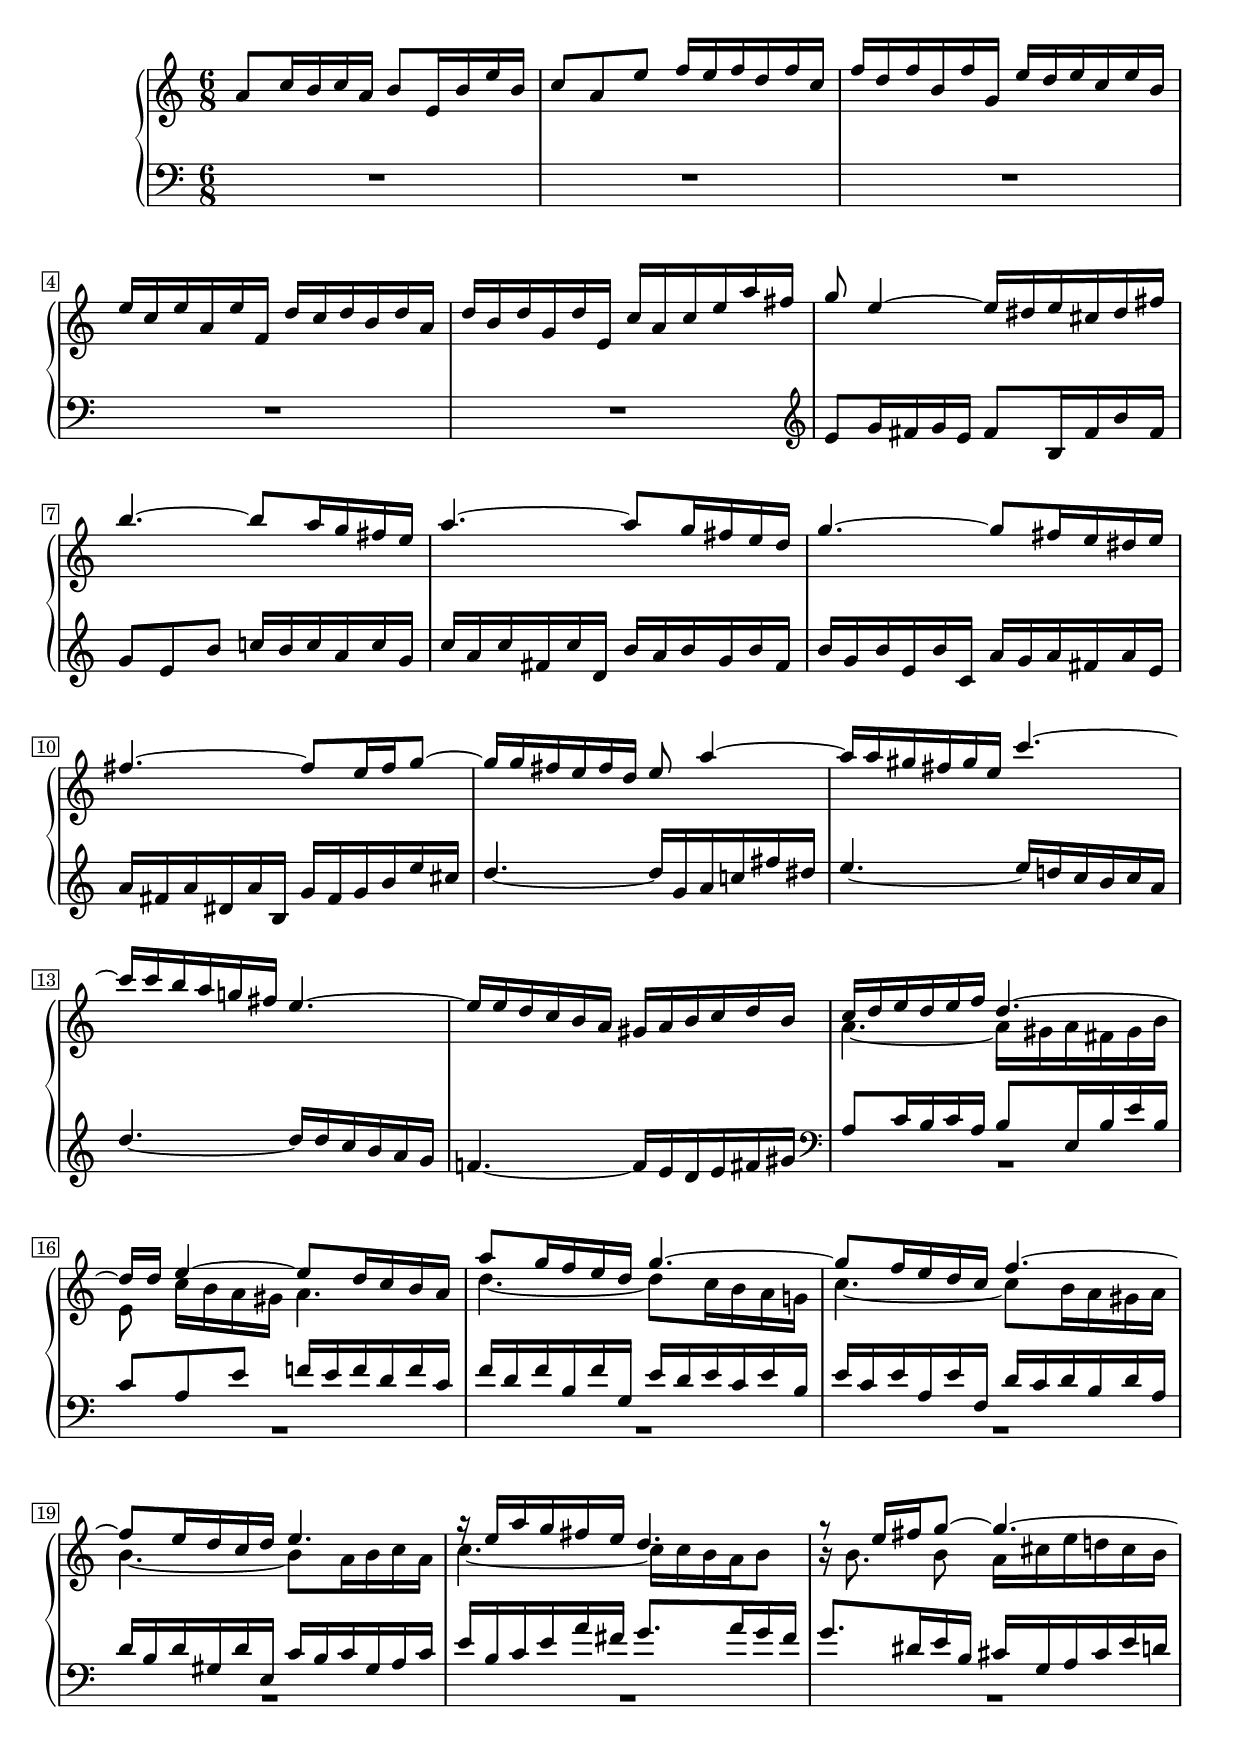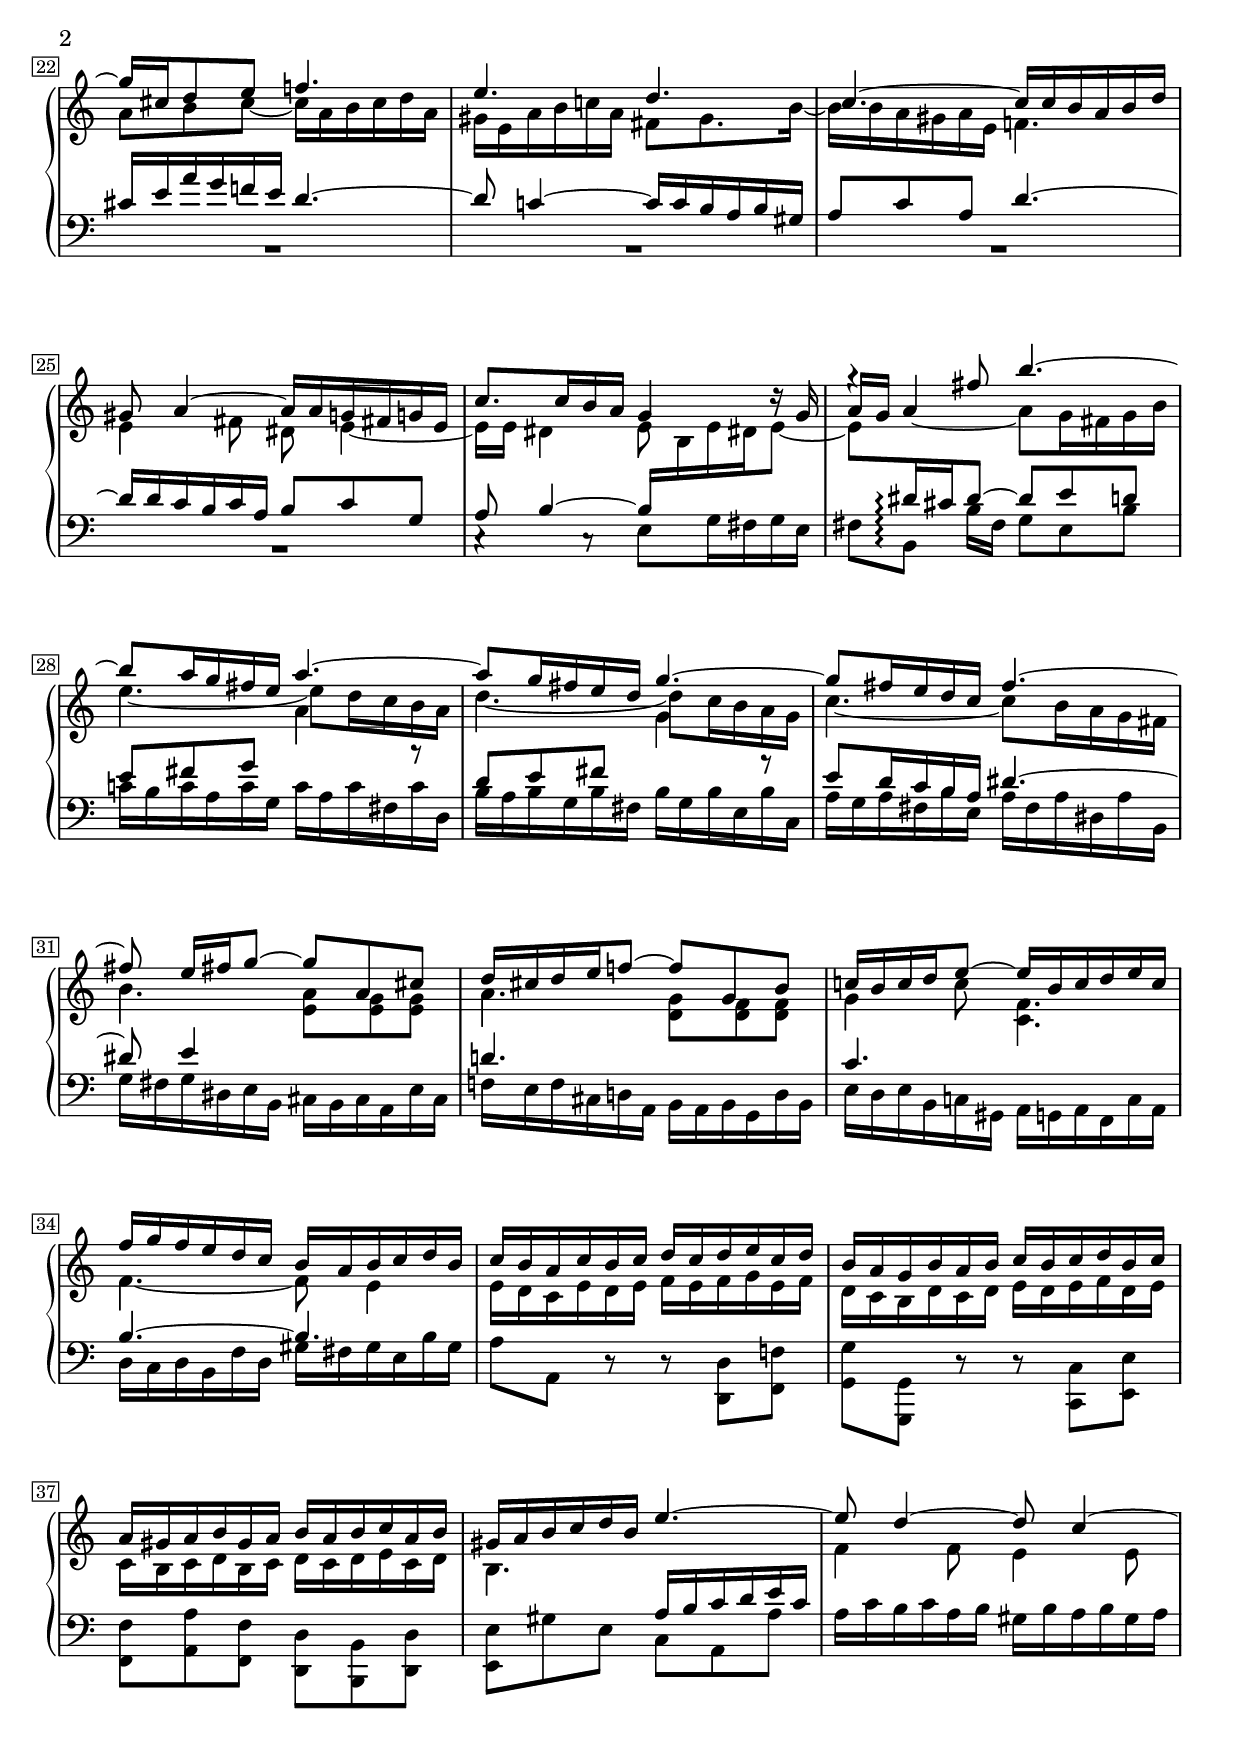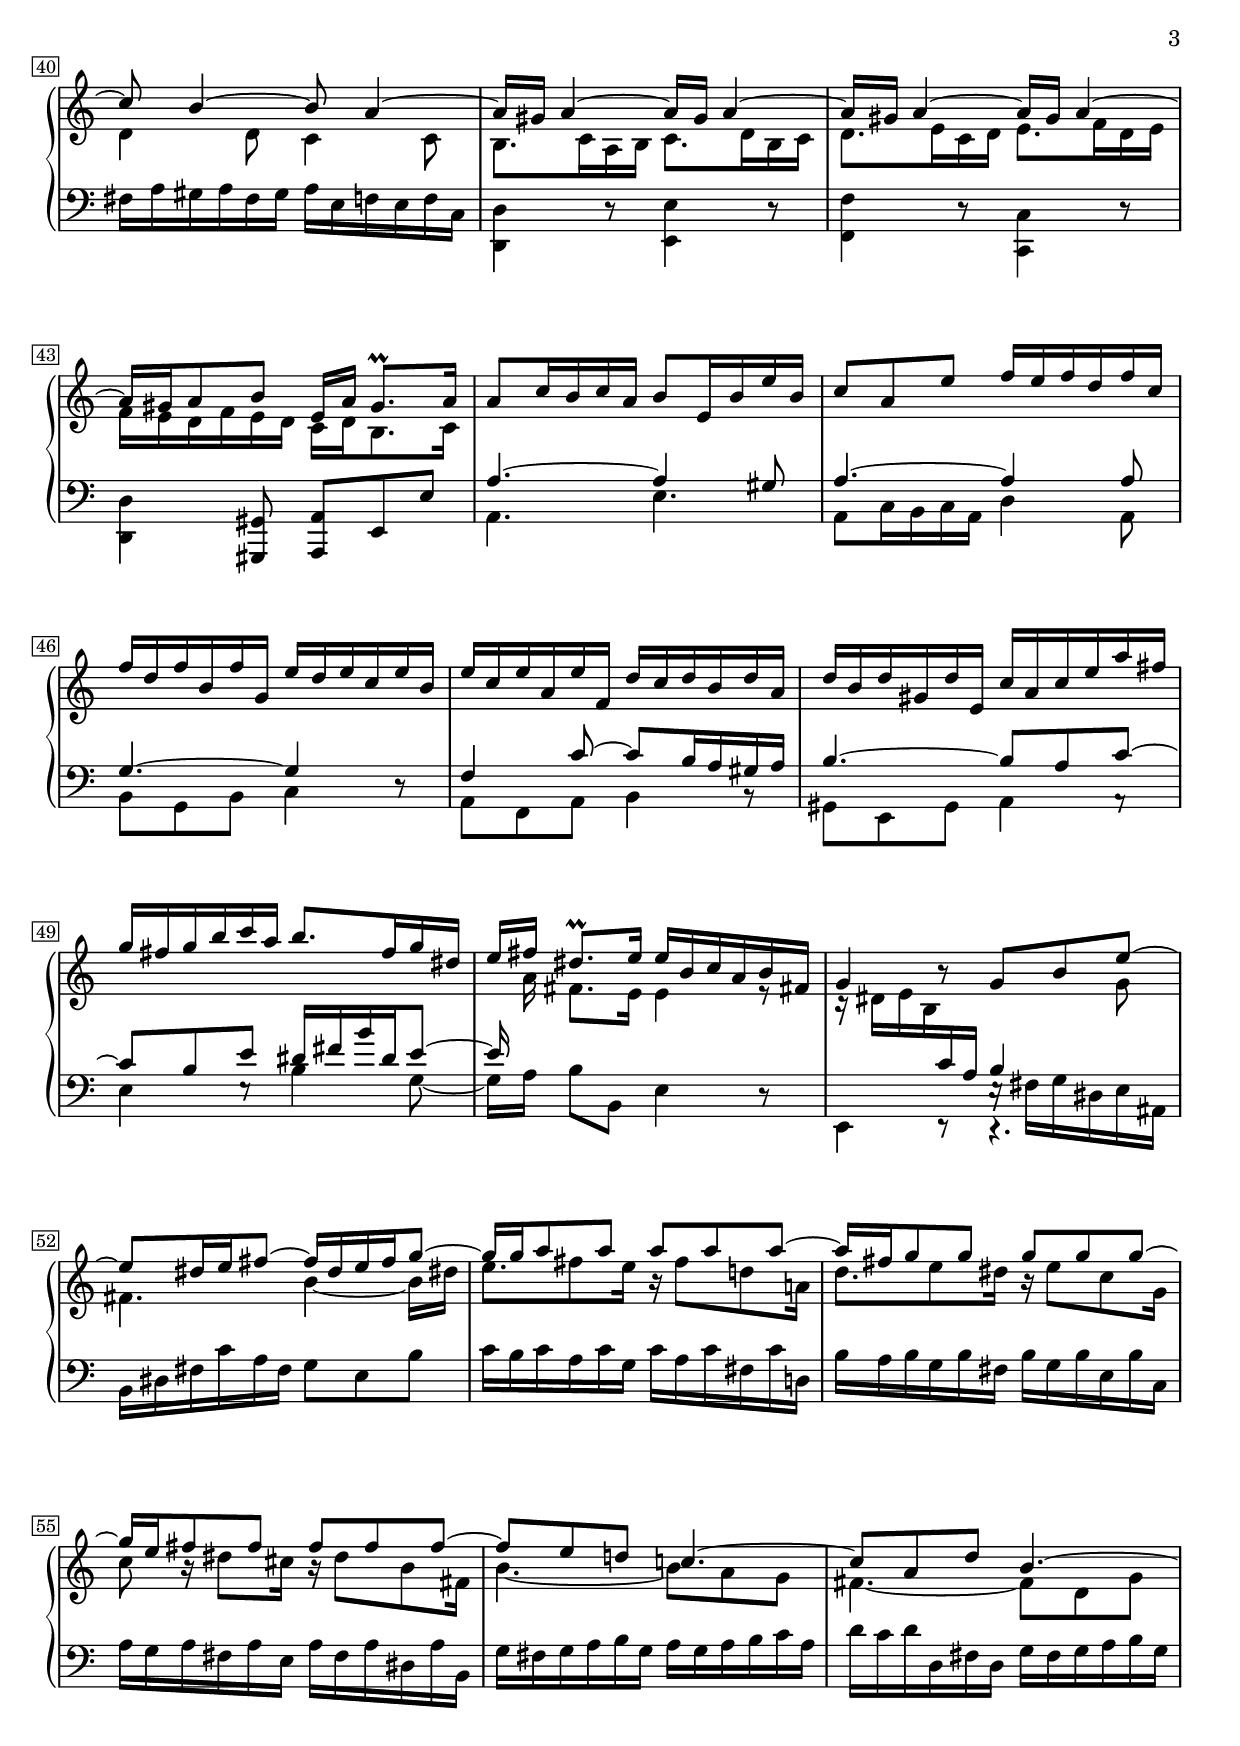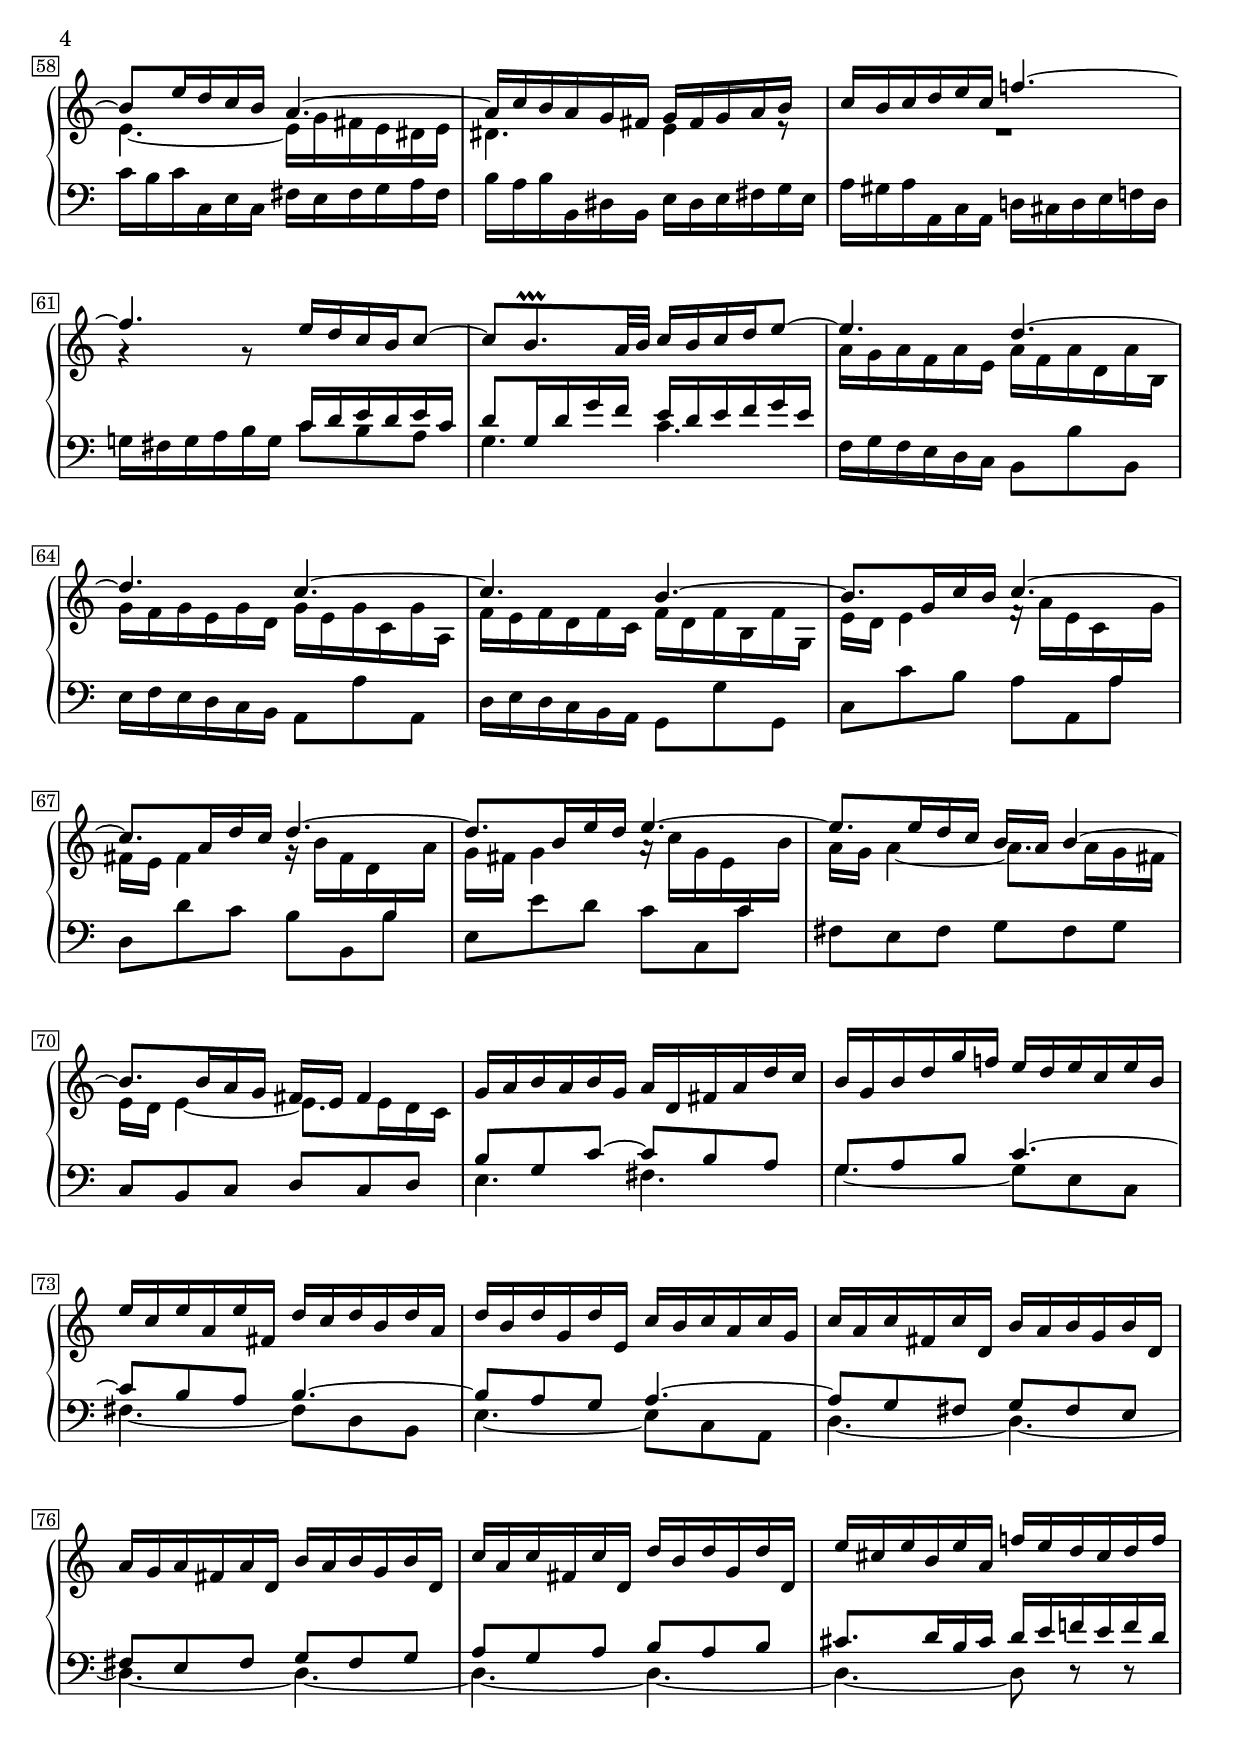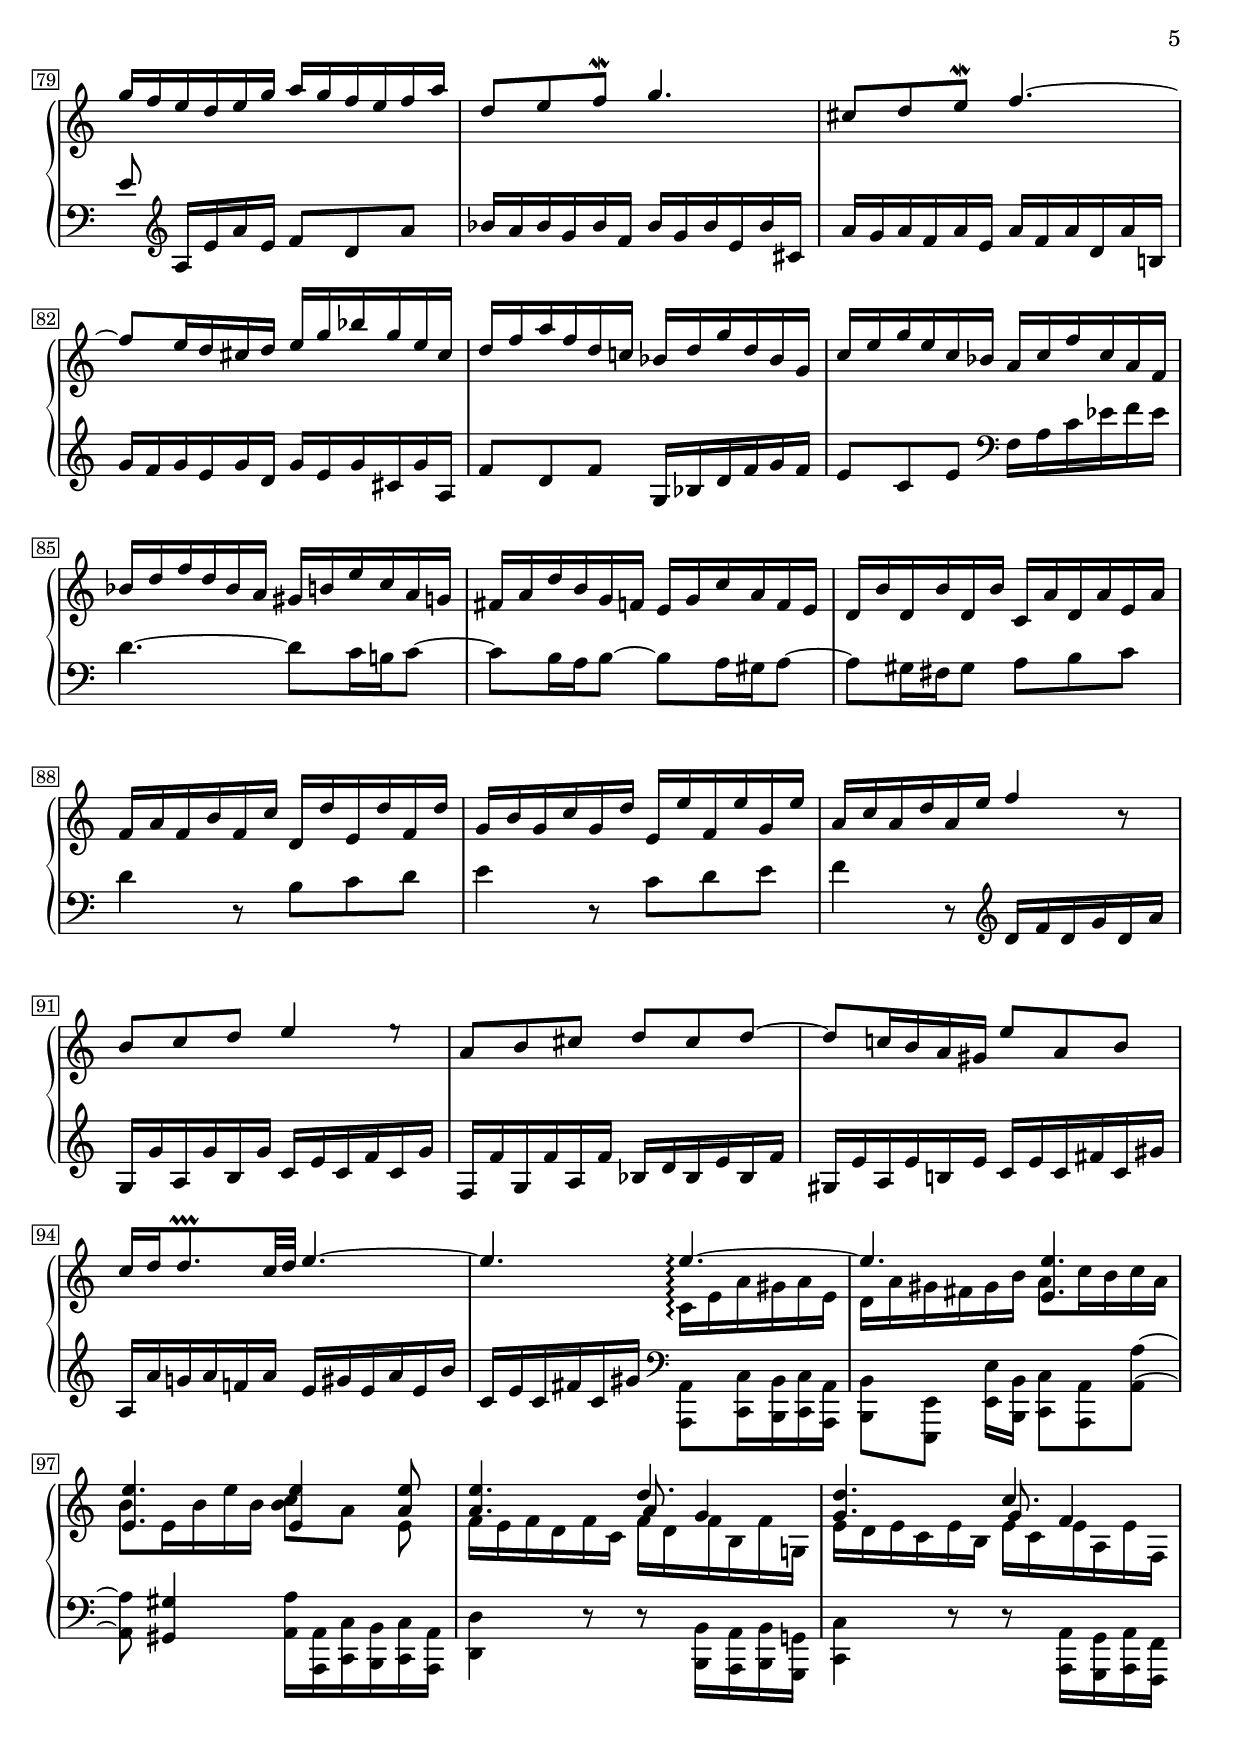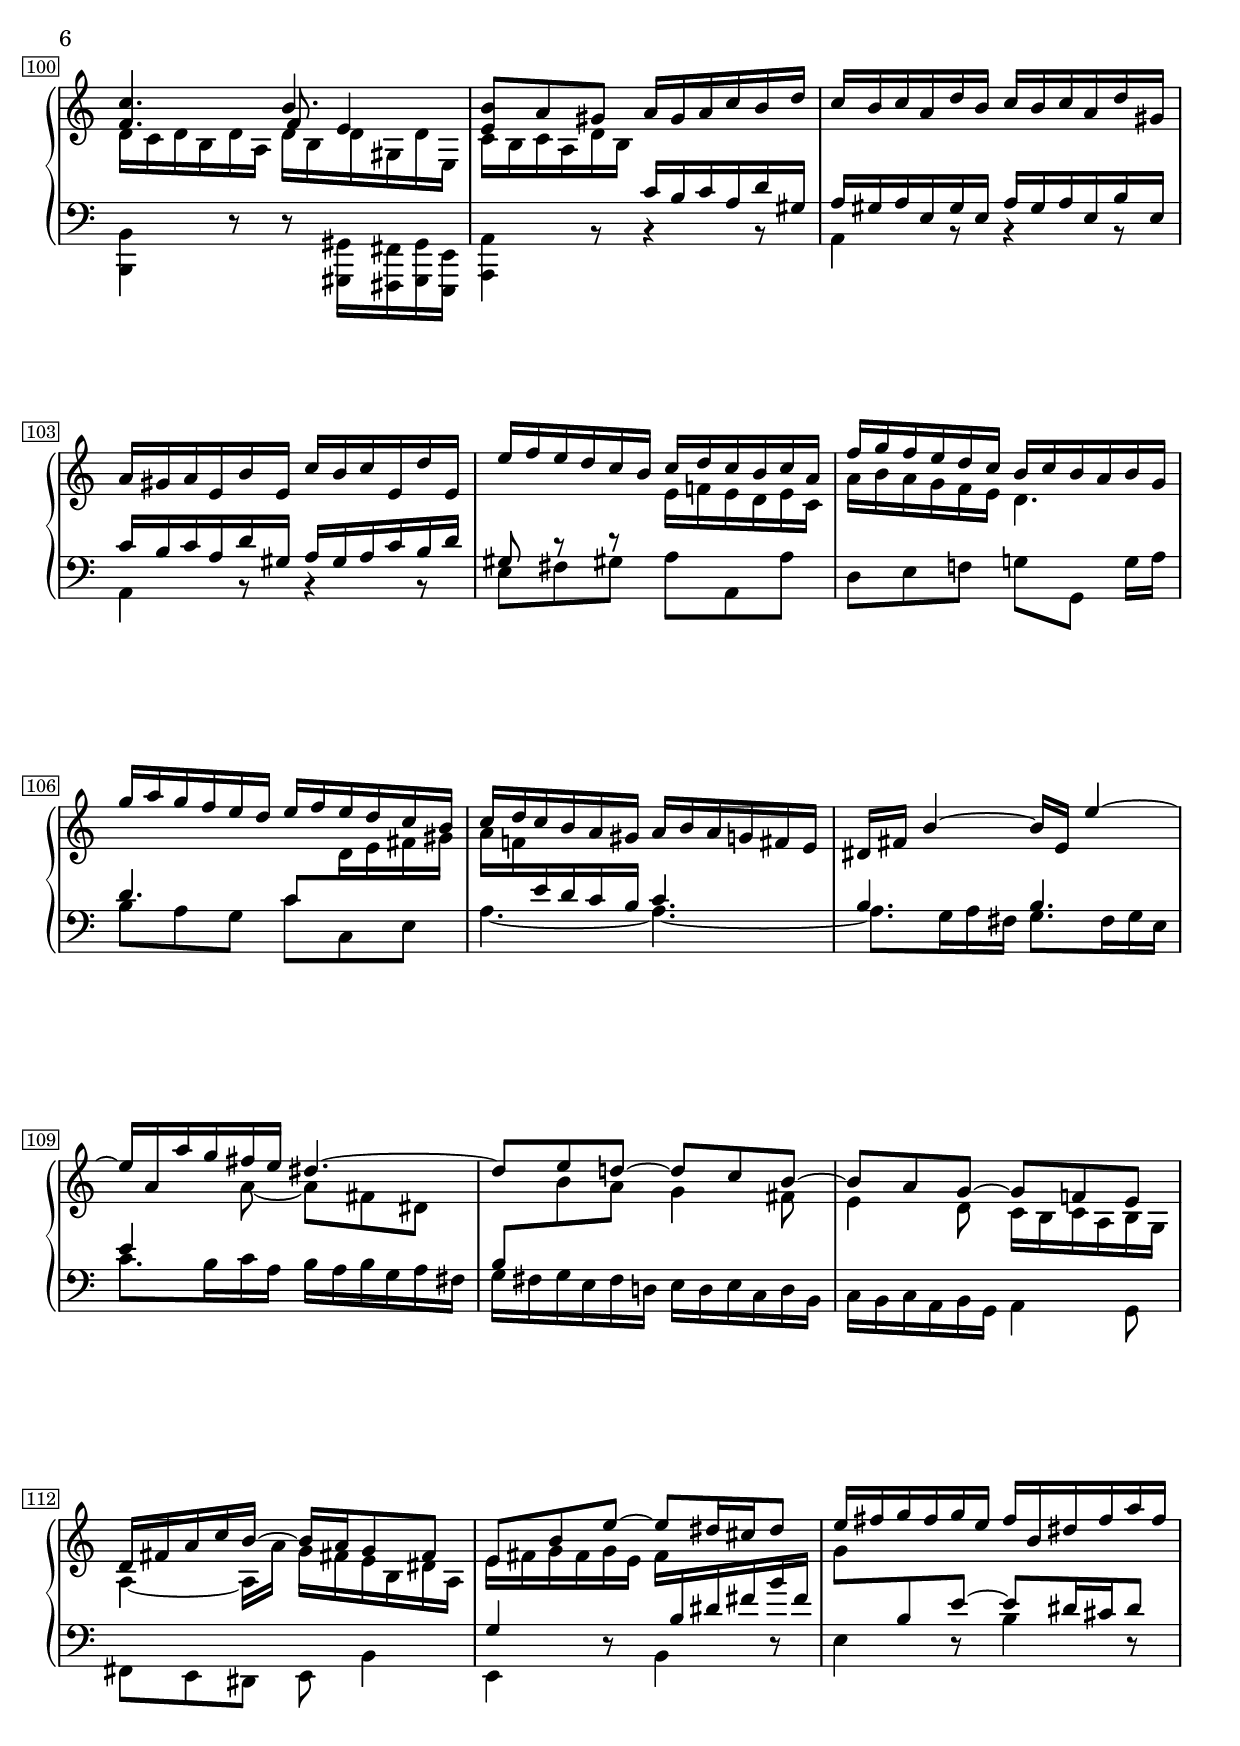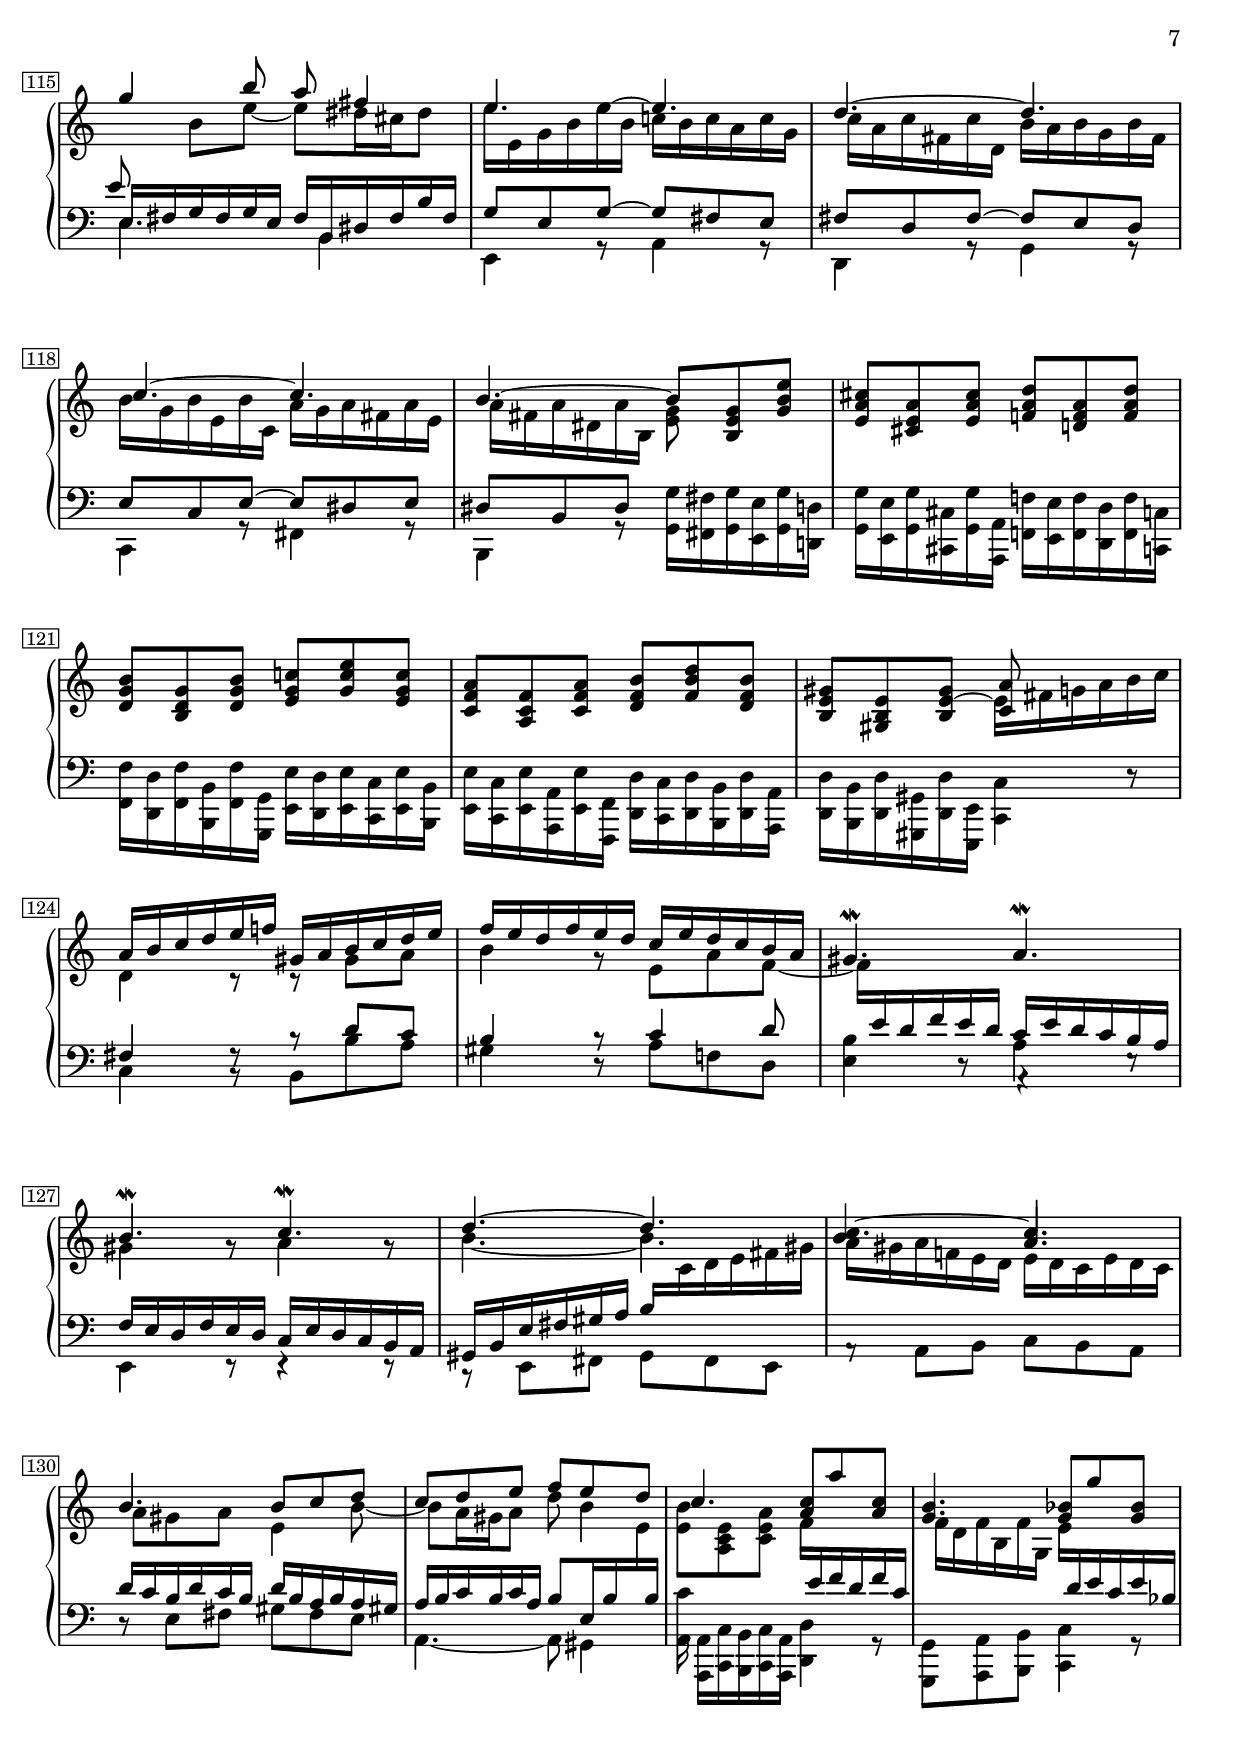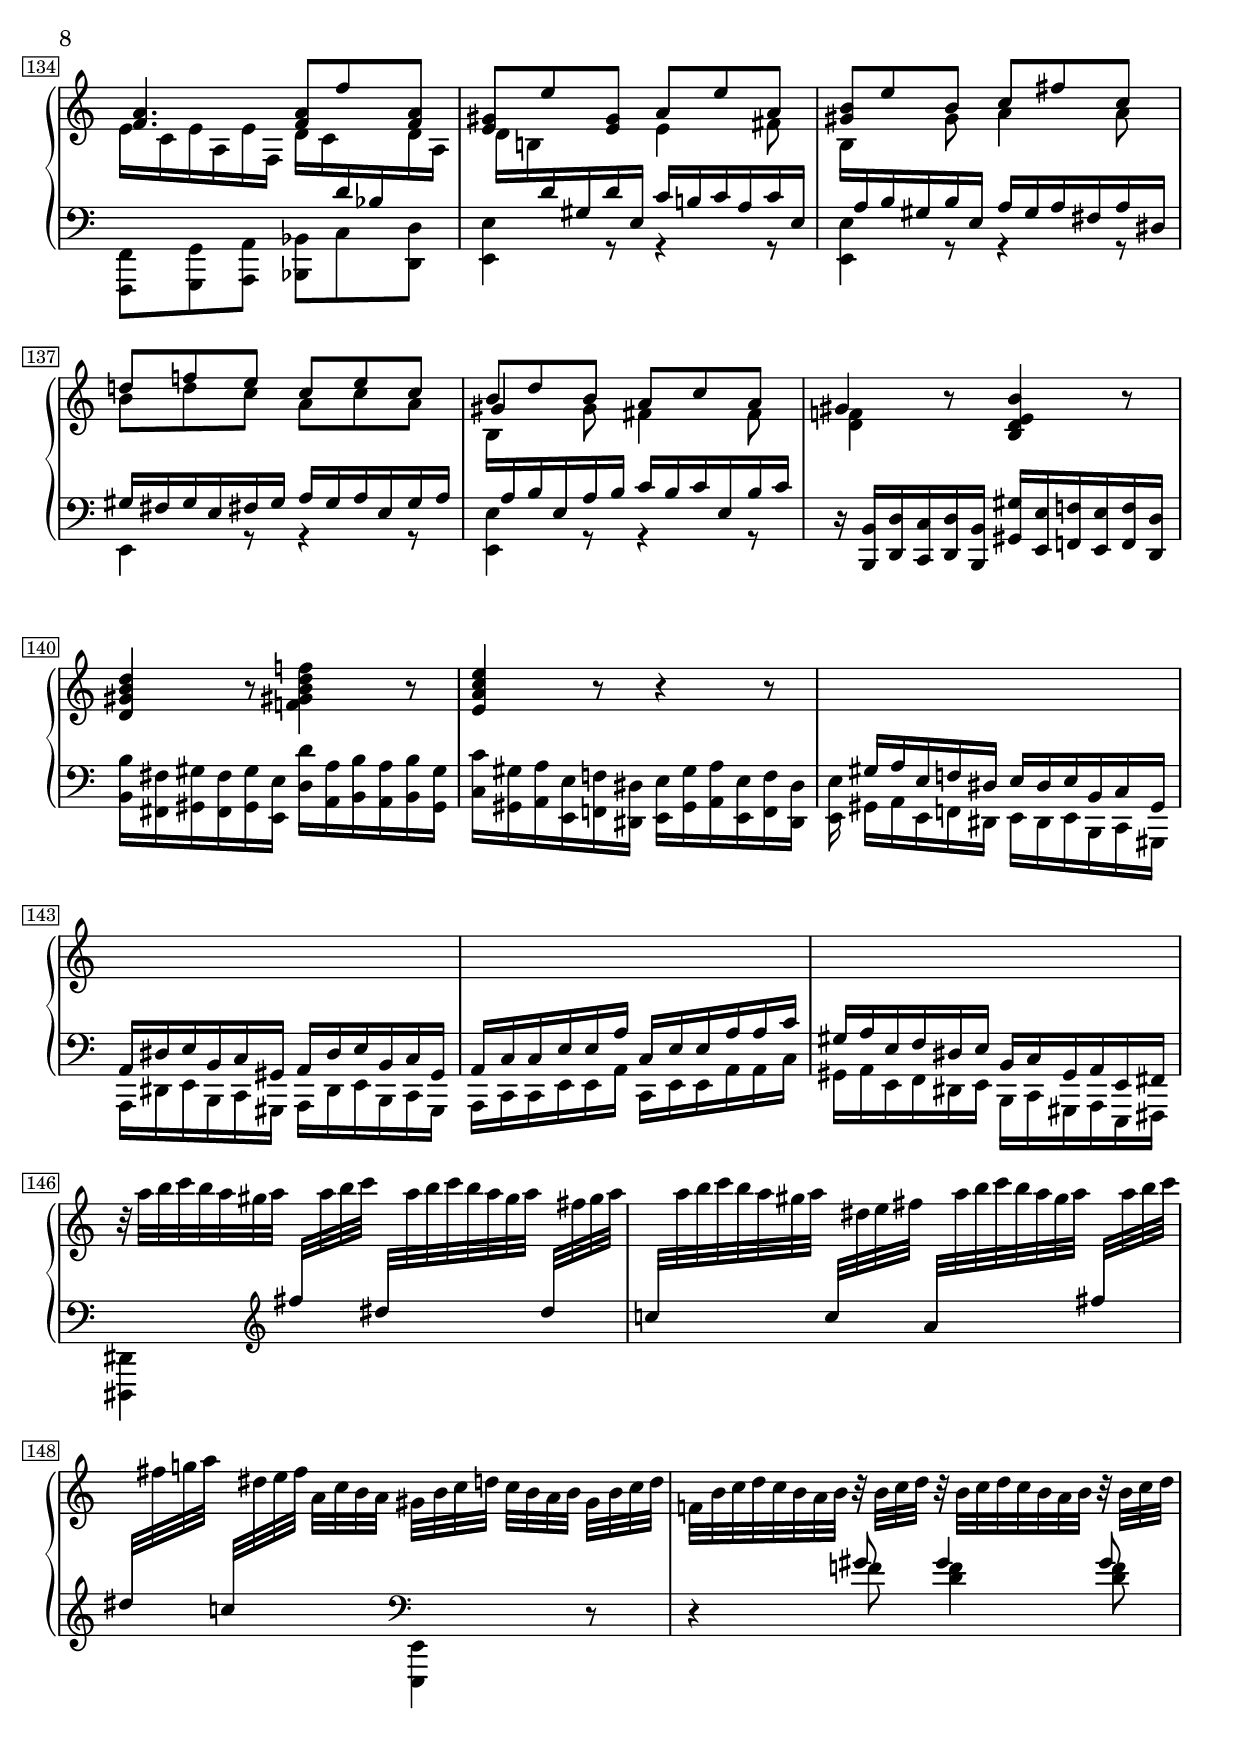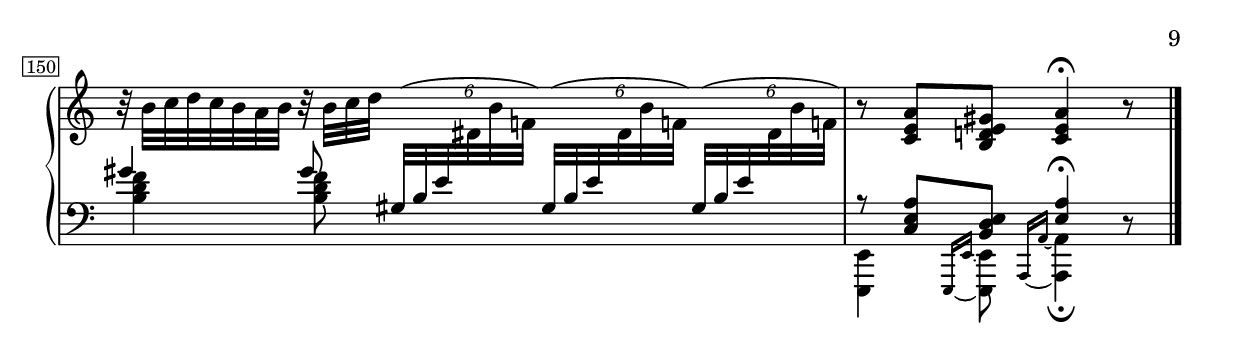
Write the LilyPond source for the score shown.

Global = {
  \key c \major
  \time 6/8
  \include "../global.ly"
}

bottom = { \change Staff = "lower" \stemUp }
top = { \change Staff = "upper" \stemDown }

Sopran = \context Voice = "one" \relative c'' {
  \voiceOne
  \override MultiMeasureRest.staff-position = #-2
  \override Rest.staff-position = #0
  \stemUp
  %1
  | a8[ c16 b c a] b8[ e,16 b' e b]
  | c8[ a e'] f16[ e f d f c]
  | f[ d f b, f' g,] e'[ d e c e b]
  | e[ c e a, e' f,] d'[ c d b d a]
  %5
  | d[ b d g, d' e,] c'[ a c e a fis]
  | g8 e4~ e16[ dis e cis dis fis]
  | b4.~ b8[ a16 g fis e]
  | a4.~ a8[ g16 fis e d]
  | g4.~ g8[ fis16 e dis e]
  %10
  | fis4.~ fis8[ e16 fis g8~]
  | g16[ g fis e fis d] e8 a4~
  | a16[ a gis fis gis e] c'4.~
  | c16[ c b a g! fis] e4.~
  | e16[ e d c b a] gis[ a b c d b]
  %15
  | c[ d e d e f] d4.~
  | d16[ d] e4~ e8[ d16 c b a]
  | a'8[ g16 f e d] g4.~
  | g8[ f16 e d c] f4.~
  | f8[ e16 d c d] e4.
  %20
  | a16\rest e[ a g fis e] d4.
  | g8\rest e16[ fis g8~] g4.~
  | g16[ cis, d8 e] f4.
  | e4. d4.
  | c4.~ c16[ c b a b d]
  %25
  | gis,8 a4~ a16[ a g! fis! g! e]
  | c'8.[ c16 b a] g4 d'16\rest g,
  | g'4\rest fis8 b4.~
  | b8[ a16 g fis e] \once\override NoteColumn.force-hshift = #-1 a4.~
  | a8[ g16 fis e d] g4.~
  %30
  | g8[ fis16 e d c] fis4.~
  | fis8 e16[ fis g8~] g[ a, cis]
  | d16[ cis d e f!8~] f[ g, b]
  | c16[ b c d e8~] e16[ b c d e c]
  | f[ g f e d c] b[ a b c d b]
  %35
  | c[ b a c b c] d[ c d e c d]
  | b[ a g b a b] c[ b c d b c]
  | a[ gis a b gis a] b[ a b c a b]
  | gis[ a b c d b] e4.~
  | e8 d4~ d8 c4~
  %40
  | c8 b4~ b8 a4~
  | a16[ gis] a4~ a16[ gis] a4~
  | a16[ gis] a4~ a16[ gis] a4~
  | a16[ gis a8 b] e,16[ a] gis8.\prall[ a16]
  | a8[ c16 b c a] b8[ e,16 b' e b]
  %45
  | c8[ a e'] f16[ e f d f c]
  | f[ d f b, f' g,] e'[ d e c e b]
  | e[ c e a, e' f,] d'[ c d b d a]
  | d[ b d gis, d' e,] c'[ a c e a fis]
  | g[ fis g b c a] b8.[ fis16 g dis]
  %50
  | e[ fis] dis8.\prall[ e16] e[ b c a b fis!]
  | g4 r8 g[ b e~]
  | e8[ dis16 e fis8~] fis16[ dis e fis g8~]
  | g16[ g a8 a] a[ a a~]
  | a16[ fis g8 g] g[ g g~]
  %55
  | g16[ e fis8 fis] fis[ fis fis~]
  | fis[ e d!] c4.~
  | c8[ a d] b4.~
  | b8[ e16 d c b] a4.~
  | a16[ c b a g fis] g[ fis g a b s]
  %60
  | c[ b c d e c] f!4.~
  | f4. e16[ d c b c8~]
  | c8[ b8.\prallprall a32 b] c16[ b c d e8~]
  | e4. d~
  | d c~
  %65
  | c b~
  | b8.[ g16 c b] c4.~
  | c8.[ a16 d c] d4.~
  | d8.[ b16 e d] e4.~
  | e8.[ 16 d c] b[ a] b4~
  %70
  | b8.[ 16 a g] fis[ e] fis4
  | g16[ a b a b g] a[ d, fis a d c]
  | b[ g b d g f!] e[ d e c e b]
  | e[ c e a, e' fis,] d'[ c d b d a]
  | d[ b d g, d' e,] c'[ b c a c g]
  %75
  | c[ a c fis, c' d,] b'[ a b g b d,]
  | a'[ g a fis a d,] b'[ a b g b d,]
  | c'[ a c fis, c' d,] d'[ b d g, d' d,]
  | e'[ cis e b e a,] f'![ e d cis d f]
  | g[ f e d e g] a[ g f e f a]
  %80
  | d,8[ e f\mordent] g4.
  | cis,8[ d e\mordent] f4.~
  | f8[ e16 d cis d] e[ g bes g e cis]
  | d[ f a f d c] bes[ d g d bes g]
  | c[ e g e c bes] a[ c f c a f]
  %85
  | bes[ d f d bes a] gis[ b! e c a g!]
  | fis[ a d b g f!] e[ g c a f e]
  | d[ b' d, b' d, b'] c,[ a' d, a' e a]
  | f[ a f b f c'] d,[ d' e, d' f, d']
  | g,[ b g c g d'] e,[ e' f, e' g, e']
  %90
  | a,[ c a d a e'] f4 r8
  | b,8[ c d] e4 e8\rest
  | a,8[ b cis] d[ cis d~]
  | d8[ c!16 b a gis] e'8[ a, b]
  | c16[ d d8.\prallprall c32 d] e4.~
  %65
  | e4. e4.~
  | e4. <e, e'>4.
  | <e e'>4. <e e'>4 <a e'>8
  | q4. d
  | <g, d'> c
  %100
  | <f, c'> b
  | <e, b'>8[ a gis] a16[ gis a c b d]
  | c[ b c a d b] c[ b c a d gis,]
  | a[ gis a e b' e,] c'[ b c e, d' e,]
  | e'[ f e d c b] c[ d c b c a]
  %105
  | f'[ g f e d c] b[ c b a b g]
  | g'[ a g f e d] e[ f e d c b]
  | c[ d c b a gis] a[ b a g! fis e]
  | dis16[ fis] b4~ 16[ e,] e'4~
  | e16[ a, a' g fis e] dis4.~
  %110
  | dis8[ e d!~] d[ c b~]
  | b[ a g~] g[ f! e]
  | \set tieWaitForNote = ##t
    d16[ fis a c b~ s] b[ a g8 fis]
    \set tieWaitForNote = ##f
  | e[ b' e~] e[ dis16 cis dis8]
  | e16[ fis g fis g e] fis[ b, dis fis a fis]
  %115
  | g4 b8 a fis4
  | \mergeDifferentlyDottedOn e4.*2/3 \once\omit Flag \once\omit Stem e8~ e4.
  | d~ d
  | c~ c
  | b~ b8[ <b, e g> <g' b e>]
  %120
  | <e a cis>[ <cis e a> <e a cis>] <f! a d>[ <d f a> <f a d>]
  | <d g b>[ <b d g> <d g b>] <e g c>[ <g c e> <e g c>]
  | <c f a>[ <a c f> <c f a>] <d f b>[ <f b d> <d f b>]
  | <b e gis>[ <gis b e> \once\override NoteColumn.force-hshift = #0 <b e gis>] <c a'> s4
  | \stemUp a'16[ b c d e f!] gis,[ a b c d e]
  %125
  | f[ e d f e d] c[ e d c b a]
  | gis4.\mordent a\mordent
  | b\mordent c\mordent
  | d~ d
  | \once\omit Stem c~ c
  %130
  | b b8[ c d]
  | c[ d e] f[ e d]
  | c4. <a c>8[ a' <a, c>]
  | <g b>4. <g bes>8[ g' <g, bes>]
  | <f a>4. q8[ f' q]
  %135
  | <e, gis>[ e' <e, gis>] a[ e' a,]
  | <gis b>[ e' b] c[ fis c]
  | d![ f! e] c[ e c]
  | b[ d b] a[ c a]
  | gis4 r8 <b, d e b'>4 r8
  %140
  | \stemNeutral <d gis b d>4 r8 <f! gis! b d f!>4 r8
  | <e a c e>4 r8 r4 r8
  | s1*6/8*4
  %146
  | \stemNeutral r32 a'[ b c b a gis a]
    \bottom \clef treble fis[ \top a b c]
    \bottom dis,[ \top a' b c b a gis a] \bottom dis,[ \top fis gis a]
  | \bottom c,![ \top a' b c b a gis a] \bottom c,[ \top dis e fis]
    \bottom a,[ \top a' b c b a gis a] \bottom fis[ \top a b c]
  | \bottom dis,[ \top fis g! a] \bottom c,![ \top dis e fis] a,[ c b a]
    gis[ b c d!] c[ b a b] gis[ b c d]
  | f,![ b c d c b a b] r b[ c d] r b[ c d c b a b] r b[ c d]
  %150
  | r b[ c d c b a b] r b[ c d]
    \override TupletBracket.tuplet-slur = ##t
    \override TupletBracket.bracket-visibility = ##t
    \override Beam.positions = #'(7.5 . 7.5)
    \tupletUp \tuplet 6/4 { \bottom gis,,[ b e \top dis b' f!] }
    \tuplet 6/4 { \bottom gis,[ b e \top dis b' f!] }
    \tuplet 6/4 { \bottom gis,[ b e \top dis b' f!] }
    \revert Beam.positions
  | \stemUp r8 <c e a>[ <b d! e gis>] <c e a>4\fermata r8
  \fine
}

Alto = \context Voice = "Two" \relative c'' {
  \voiceTwo
  \override Rest.staff-position = #0
  \stemDown
  %1
  | s1*6/8*14
  %15
  | a4.~ a16[ gis a fis gis b]
  | e,8 c'16[ b a gis] a4.
  | d4.~ d8[ c16 b a g]
  | c4.~ c8[ b16 a gis a]
  | b4.~ b8[ a16 b c a]
  %20
  | c4.~ c16[ c b a b8]
  | b16\rest \autoBeamOff b8. b8 \autoBeamOn a16[ cis e d cis b]
  | a8[ b cis~] cis16[ a b cis d a]
  | gis[ e a b c! a] fis8[ gis8. b16~]
  | b[ b a gis a e] f!4.
  %25
  | e4 fis8 dis e4~
  | e16[ e] dis4 e8 s4
  | \stemUp a16[ g] a4~ \stemDown a8[ g16 fis g b]
  | \shape #'((0 . 0) (0 . 0) (0 . 0) (0 . 0.5)) Tie
    e4.~ \once\override NoteColumn.force-hshift = #0.1 e8[ d16 c b a]
  | \shape #'((0 . 0) (0 . 0) (0 . 0) (0 . 0.5)) Tie
    d4.~ \once\override NoteColumn.force-hshift = #1 d8[ c16 b a g]
  %30
  | c4.~ c8[ b16 a g fis]
  | b4. <e, a>8[ <e g> q]
  | a4. <d, g>8[ <d f> q]
  | g4 c8 <c, f>4.
  | f4.~ f8 e4
  %35
  | e16[ d c e d e] f[ e f g e f]
  | d[ c b d c d] e[ d e f d e]
  | c[ b c d b c] d[ c d e c d]
  | b4. \bottom a16[ b c d e c]
  | \top
  %40
  | f4 8 e4 8
  | d4 8 c4 8
  | b8.[ c16 a b] c8.[ d16 b c]
  | d8.[ e16 c d] e8.[ f16 d e]
  | f[ e d f e d] c[ d b8. c16]
  %45
  | s1*6/8*6
  %50
  | s16 a' fis8.[ e16] e4 e8\rest
  | c16\rest dis[ e b \bottom c a] b4 \top g'8
  | fis4. b4~ b16[ dis!]
  | e8.[ fis8 e16] r fis8[ d! a!16]
  | d8.[ e8 dis16] r e8[ c g16]
  %55
  | c8 r16 dis8[ cis16] r dis8[ b fis16]
  | b4.~ b8[ a g]
  | fis4.~ fis8[ d g]
  | e4.~ e16[ g fis e dis e]
  | dis4. e4 e8\rest
  %60
  | R1*6/8
  | g4\rest g8\rest s4.
  | s1*6/8
  | a16[ g a f a e] a[ f a d, a' b,]
  | g'[ f g e g d] g[ e g c, g' a,]
  %65
  | f'[ e f d f c] f[ d f b, f' g,]
  | e'[ d] e4 f16\rest a[ e c \bottom a \top g']
  | fis[ e] fis4 g16\rest
    \override Beam.positions = #'(-5.5 . -5.5)
    b[ fis d \bottom b \top a']
  | g16[ fis] g4 a16\rest c[ g e \bottom c \top b']
    \revert Beam.positions
  | a[ g] a4~ a8.[ 16 g fis]
  %70
  | e[ d] e4~ e8.[ 16 d c]
  | s1*6/8*24
  %95
  | s4.
    \once\override Arpeggio.positions = #'(-4 . 2)
    c16\arpeggio[ e a gis a e]
  | d[ a' gis fis gis b] a8[ c16 b c a]
  | b8[ e,16 b' e b] <b c>8[ a] e
  | f16[ e f d f c] \stemUp \once\override NoteColumn.force-hshift = #0.4 a'8 g4
  | \stemDown e16[ d e c e b] \stemUp \once\override NoteColumn.force-hshift = #0.4 g'8 f4
  %100
  | \stemDown d16[ c d b d a] \stemUp \once\override NoteColumn.force-hshift = #0.4 f'8 e4
  | \stemDown c16[ b c a d b] \bottom c[ b c a d gis,]
  | a[ gis a e gis e] a[ gis a e b' e,]
  | c'[ b c a d gis,] a[ gis a c b d]
  | s4. \top e16[ f e d e c]
  %105
  | a'[ b a g f e] d4.
  | \bottom d4. c8[ \top d16 e fis gis]
  | a[ f! \bottom e d c b] c4.
  | b b
  | e4 \top a8~ a[ fis dis]
  %110
  | \bottom b[ \top b' a] g4 fis8
  | e4 d8 c16[ b c a b g]
  | a4~ a16[ a'] g[ fis! e b dis a]
  | e'16[ fis g fis g e] fis[ \bottom b, dis fis b fis]
  | \top g8[ \bottom b, e^~] e[ dis16 cis dis8]
  %115
  | \once\override NoteColumn.force-hshift = #-0.8 e8 \top b'[ e~] e[ dis16 cis dis8]
  | e16[ e, g b e b] c[ b c a c g]
  | c[ a c fis, c' d,] b'[ a b g b fis]
  | b[ g b e, b' c,] a'[ g a fis a e]
  | a[ fis a dis, a' b,] <e g>8 s4
  %120
  | s1*6/8*4
  | d4 c8\rest c\rest gis'[ a]
  %125
  | b4 g8\rest e[ a f~]
  | f16[ \bottom e d f e d] c[ e d c b a]
  | \top gis'4 g8\rest a4 g8\rest
  | b4.~ b
  | \stemUp \once\omit Dots \once\override NoteColumn.force-hshift = #-1 b
    a
  %130
  | \stemDown a8[ gis a] e4 b'8~
  | b[ a16 gis a8] d b4
  | <e, b'>8[ <a, c e> <c e a>] f16[ \bottom e f d f c]
  | \top f[ d f b, f' g,] e'[ \bottom d e c e bes]
  | \top e[ c e a, e' f,] d'[ c \bottom d bes \top d a]
  %135
  | \override Beam.positions = #'(-7 . -6.5)
    d[ b! \bottom d gis, d' e,] \top e'4 fis8
    \revert Beam.positions
  | s4 gis8 a4 8
  | b[ d c] a[ c a]
  | \stemUp \once\override NoteColumn.force-hshift = #0.4 gis4 \stemDown gis8 fis4 8
  | <d f!>4 s2

}

Tenor = \context Voice = "three" \relative c {
  \voiceThree
  \override MultiMeasureRest.staff-position = #0
  \override Rest.staff-position = #0
  \omit TupletBracket \omit TupletNumber
  \stemUp\tieDown
  %1
  | R1*6/8*5
  %6
  | \clef treble \stemUp e'8[ g16 fis g e] fis8[ b,16 fis' b fis]
  | g8[ e b'] c16[ b c a c g]
  | c[ a c fis, c' d,] b'[ a b g b fis]
  | b[ g b e, b' c,] a'[ g a fis a e]
  %10
  | a[ fis a dis, a' b,] g'[ fis g b e cis]
  | d4.~ d16[ g, a c! fis dis]
  | e4.~ e16[ d c b c a]
  | d4.~ d16[ d c b a g]
  | f!4.~ f16[ e d e fis gis]
  %15
  | \clef bass a,8[ c16 b c a] b8[ e,16 b' e b]
  | c8[ a e'] f16[ e f d f c]
  | f[ d f b, f' g,] e'[ d e c e b]
  | e[ c e a, e' f,] d'[ c d b d a]
  | d[ b d gis, d' e,] c'[ b c gis a c]
  %20
  | e[ b c e a fis] g8.[ a16 g fis]
  | g8.[ dis16 e b] cis[ g a cis e d!]
  | cis[ e a g f! e] \tieUp d4.~
  | d8 c!4~ c16[ c b a b gis]
  | a8[ c a] d4.~
  %25
  | d16[ d c b c a] b8[ c g]
  | a8 b4~ b16[ \top b e dis! e8_~]
  | e8[ \bottom
    \once\override Arpeggio.positions = #'(-1 . 4)
    dis16\arpeggio
    cis dis8~] dis8[ e d!]
  | e[ fis g] \top a4 g,8\rest
  | \bottom d'[ e fis] \top \once\override NoteColumn.force-hshift = #0 g4 e,8\rest
  %30
  | \bottom e'8[ d16 c b a] dis4.~
  | dis8 e4 s4.
  | d4. s4.
  | c4. s4.
  | b4.~ b4.
  %35
  | s1*6/8*9
  %44
  | a4.~ a4 gis8
  | a4.~ a4 8
  | g4.~ g4 s8
  | f4 c'8~ c[ b16 a gis a]
  | b4.~ b8[ a c~]
  | c[ b e] dis16[ fis b dis, e8~]
  %50
  | e16 s8. s2
  | s4. \stemDown e,16\rest fis[ g dis e ais,]
  | s1*6/8*9
  %61
  | s4. \stemUp c'16[ d e d e c]
  | d8[ g,16 d' g f] e[ d e f g e]
  | s1*6/8*8
  %71
  | b8[ g c~] c[ b a]
  | g[ a b] c4.~
  | c8[ b a] b4.~
  | b8[ a g] a4.~
  %75
  | a8[ g fis] g[ fis e]
  | fis[ e fis] g[ fis g]
  | a[ g a] b[ a b]
  | cis8.[ d16 b cis] d[ e f! e f d]
  | e8 s4 s4.
  %80
  | s1*6/8*18
  %98
  | s4. \top f16[ d f b, f' g,]
  | s4. e'16[ c e a, e' f,]
  | s4. d'16[ b d gis, d' e,]
  | s1*6/8*3
  %104
  | \bottom gis8 c8\rest d8\rest s4.
  | s1*6/8*8
  %113
  | g,4 s2
  | s1*6/8
  %115
  | \mergeDifferentlyDottedOn
    \once\override NoteColumn.force-hshift = #0 e16[ fis g fis g e] fis[ b, dis fis b fis]
  | g8[ e g~] g[ fis e]
  | fis[ d fis~] fis[ e d]
  | e[ c e~] e[ dis e]
  | dis[ b dis] s4.
  %120
  | s1*6/8*3
  | \top s4 \once\omit Flag \once\omit Stem \once\override NoteColumn.force-hshift = #0 e'8~
    e16[ fis g! a b c]
  | \bottom fis,,4 f8\rest b\rest d[ c]
  %125
  | b4 b8\rest c4 d8
  | s4. \stemDown a4 e8\rest
  | \stemUp f16[ e d f e d] c[ e d c b a]
  | gis[ b e fis gis a] b[ \top c d e fis gis]
  | \top a[ gis a f! e d] e[ d c e d c]
  %130
  | \bottom d[ c b d c b] d[ b a b a gis!]
  | a[ b c b c a] b8[ e,16 b' \top e \bottom b]
  | s1*6/8*3
  %135
  | s4. c16[ b c a c e,]
  | \top b'[ \bottom a b gis b e,] a[ gis a fis a dis,]
  | gis[ fis gis e fis gis] a[ gis a e gis a]
  | \top b[ \bottom a b e, a b] c[ b c e, b' c]
  | s1*6/8*3
  %142
  | s16 gis[ a e f! dis] e[ dis e b c gis]
  | a[ dis e b c gis] a[ dis e b c gis]
  | a[ c c e e a] c,[ e e a a c]
  %145
  | gis[ a e f dis e] b[ c gis a e fis]
  | s1*6/8*3
  | s4 gis''8 4 8
  %150
  | 4 8 s4.
  | a,8\rest <c, e a>[ <b d e>] <e a>4\fermata s8

}

Bass = \context Voice = "four" \relative c {
  \voiceFour
  \override MultiMeasureRest.staff-position = #0
  \override Rest.staff-position = #0
  \stemDown
  %1
  | s1*6/8*14
  %15
  | \override MultiMeasureRest.staff-position = #-4
    R1*6/8*11
  %26
  | c4\rest c8\rest e8[ g16 fis g e]
  | fis8[ b,] b'16[ fis] g8[ e b']
  | c16[ b c a c g] c[ a c fis, c' d,]
  | b'[ a b g b fis] b[ g b e, b' c,]
  %30
  | a'[ g a fis b e,] a[ fis a dis, a' b,]
  | g'[ fis g dis e b] cis[ b cis a e' cis]
  | f![ e f cis d a] b[ a b g d' b]
  | e[ d e b c gis] a[ g! a f c' a]
  | d[ c d b f' d] gis[ fis gis e b' gis]
  %35
  | a8[ a,] r r <d, d'>[ <f f'>]
  | <g g'>[ <g, g'>] r r <c c'>[ <e e'>]
  | <f f'>[ <a a'> <f f'>] <d d'>[ <b b'> <d d'>]
  | <e e'>[ gis' e] c[ a a']
  | a16[ c b c a b] gis[ b a b gis a]
  %40
  | fis[ a gis a fis gis] a[ e f! e f c]
  | <d, d'>4 r8 <e e'>4 r8
  | <f f'>4 r8 <c c'>4 r8
  | <d d'>4 \stemUp <gis, gis'>8 <a a'>8[ e' e']
  | \stemDown a,4. e'4.
  %45
  | a,8[ c16 b c a] d4 a8
  | b[ g b] c4 r8
  | a8[ f a] b4 b8\rest
  | gis[ e gis] a4 a8\rest
  | e'4 e8\rest b'4 g8~
  %50
  | g16[ a] b8[ b,] e4 r8
  | e,4 e8\rest d4.\rest
  | b'16[ dis fis c' a fis] g8[ e b']
  | c16[ b c a c g] c[ a c fis, c' d,]
  | b'[ a b g b fis] b[ g b e, b' c,]
  %55
  | a'[ g a fis a e] a[ fis a dis, a' b,]
  | g'[ fis g a b g] a[ g a b c a]
  | d[ c d d, fis d] g[ fis g a b g]
  | c[ b c c, e c] fis[ e fis g a fis]
  | b[ a b b, dis b] e[ dis e fis g e]
  %60
  | a[ gis a a, c a] d[ cis d e f! d]
  | g[ fis g a b g] c8[ b a]
  | g4. c4.
  | f,16[ g f e d c] b8[ b' b,]
  | e16[ f e d c b] a8[ a' a,]
  %65
  | d16[ e d c b a] g8[ g' g,]
  | c[ c' b] a[ a, a']
  | d,[ d' c] b[ b, b']
  | e,8[ e' d] c[ c, c']
  | fis,[ e fis] g[ fis g]
  %70
  | \stemUp c,[ b c] d[ c d]
  | \stemDown e4. fis4.
  | \mergeDifferentlyDottedOn g4.~ g8[ e c]
  | fis4.~ fis8[ d b]
  | e4.~ e8[ c a]
  %75
  | d4.~ d~
  | d~ d~
  | d~ d~
  | d~ d8 r r
  | s \clef treble \stemUp a'16[ e' a e] f8[ d a']
  %80
  | bes16[ a bes g bes f] bes[ g bes e, bes' cis,]
  | a'[ g a f a e] a[ f a d, a' b,!]
  | g'[ f g e g d] g[ e g cis, g' a,]
  | f'8[ d f] g,16[ bes d f g f]
  | e8[ c e] \clef bass \stemDown f,16[ a c ees f ees]
  %85
  | \tieUp d4.~ d8[ c16 b! c8~]
  | c[ b16 a b8~] b[ a16 gis a8~]
  | a[ gis16 fis gis8] a8[ b c]
  | d4 r8 b8[ c d]
  | e4 r8 c8[ d e]
  %90
  | f4 r8 \clef treble \stemUp d16[ f d g d a']
  | g,[ g' a, g' b, g'] c,[ e c f c g']
  | f,[ f' g, f' a, f'] bes,[ d bes e bes f']
  | gis,[ e' a, e' b! e] c[ e c fis c gis']
  | a,[ a' g! a f a] e[ gis e a e b']
  %95
  | c,[ e c fis c gis'] \clef bass \stemDown <a,,, a'>8[ <c c'>16 <b b'> <c c'> <a a'>]
  | <b b'>8[ <e, e'>] <e' e'>16[ <b b'>]  <c c'>8[ <a a'> <a' a'>~]
  | q8 \stemUp <gis gis'>4 \stemDown <a a'>16[ <a, a'> <c c'> <b b'> <c c'> <a a'>]
  | <d d'>4 r8 r <b b'>16[ <a a'> <b b'> <g g'>]
  | <c c'>4 r8 r <a a'>16[ <g g'> <a a'> <f f'>]
  %100
  | <b b'>4 r8 r <gis gis'>16[ <fis fis'> <gis gis'> <e e'>]
  | <a a'>4 b'8\rest b4\rest b8\rest
  | a4 b8\rest b4\rest b8\rest
  | a4 b8\rest b4\rest b8\rest
  | e8[ fis gis!] a[ a, a']
  %105
  | d,8[ e f] g[ g,] g'16[ a]
  | b8[ a g] c[ c, e]
  | \tieDown a4.~ a~
  | a8.[ g16 a fis] g8.[ fis16 g e]
  | c'8.[ b16 c a] b[ a b g a fis]
  %110
  | g[ fis g e fis d!] e[ d e c d b]
  | c[ b c a b g] a4 g8
  | fis[ e dis] e b'4
  | e,4 r8 b'4 r8
  | e4 r8 b'4 r8
  %115
  | \mergeDifferentlyDottedOn e,4. s16 b4 s16
  | e,4 g8\rest a4 g8\rest
  | d4 g8\rest g4 g8\rest
  | c,4 g'8\rest fis4 g8\rest
  | b,4 g'8\rest <g g'>16[ <fis fis'> <g g'> <e e'> <g g'> <d! d'!>]
  %120
  | <g g'>[ <e e'> <g g'> <cis, cis'> <g' g'> <a, a'>]
    <f'! f'!>[ <e e'> <f f'> <d d'> <f f'> <c! c'!>]
  | <f f'>[ <d d'> <f f'> <b, b'> <f' f'> <g, g'>]
    <e' e'>[ <d d'> <e e'> <c c'> <e e'> <b b'>]
  | <e e'>[ <c c'> <e e'> <a, a'> <e' e'> <f, f'>]
    <d' d'>[ <c c'> <d d'> <b b'> <d d'> <a a'>]
  | <d d'>[ <b b'> <d d'> <gis, gis'> <d' d'> <e, e'>] <c' c'>4 r8
  | c'4 b8\rest b[ b' a]
  %125
  | gis4 r8 a[ f d]
  | <e b'>4 r8 \once\override Voice.Rest.X-offset = #0.4 a,4\rest s8
  | e4 e8\rest e4\rest e8\rest
  | c\rest e[ fis] gis[ fis e]
  | a\rest a[ b] c[ b a]
  %130
  | r8 e'[ fis] gis[ fis e]
  | a,4.~ a8 gis4
  | <a c'>16 <a, a'>[ <c c'> <b b'> <c c'> <a a'>] <d d'>4 g8\rest
  | <g, g'>[ <a a'> <b b'>] <c c'>4 g'8\rest
  | <f, f'>[ <g g'> <a a'>] <bes bes'>[ c' <d, d'>]
  %135
  | <e e'>4 g8\rest g4\rest g8\rest
  | <e e'>4 g8\rest g4\rest g8\rest
  | e4 g8\rest g4\rest g8\rest
  | <e e'>4 g8\rest g4\rest g8\rest
  | \stemUp r16 <b, b'>[ <d d'> <c c'> <d d'> <b b'>]
    <gis' gis'>[ <e e'> <f! f'!> <e e'> <f f'> <d d'>]
  %140
  | \stemDown <b' b'>[ <fis fis'> <gis gis'> <fis fis'> <gis gis'> <e e'>]
    <d' d'>[ <a a'> <b b'> <a a'> <b b'> <gis gis'>]
  | <c c'>[ <gis gis'> <a a'> <e e'> <f! f'!> <dis dis'>]
    <e e'>[ <gis gis'> <a a'> <e e'> <f f'> <dis dis'>]
  | <e e'> gis[ a e f! dis] e[ dis e b c gis]
  | a[ dis e b c gis] a[ dis e b c gis]
  | a[ c c e e a] c,[ e e a a c]
  %145
  | gis[ a e f dis e] b[ c gis a e fis]
  | <dis dis'>4 s2
  | s1*6/8
  | s4. \clef bass <e e'>4 r8
  | r4 f'''!8 <d f>4 q8
  %150
  | <b d f>4 q8 s4.
  | \set tieWaitForNote = ##t
    <e,,, e'>4 \grace { \stemUp e16~ e'~ } \stemDown <e, e'>8
    \grace { \stemUp a16~ a'~ } \stemDown <a, a'>4\fermata r8
  \fine
}

\score {
  \new PianoStaff
  <<
    \accidentalStyle Score.piano
    \context Staff = "upper" <<
      \set Staff.midiInstrument = #"acoustic grand"
      \Global
      \clef treble
      \Sopran
      \Alto
    >>
    \context Staff = "lower" <<
      \set Staff.midiInstrument = #"acoustic grand"
      \Global
      \clef bass
      \Tenor
      \Bass
    >>
  >>
  \header {
%    composer = "Johann Sebastian Bach"
%    opus = "BWV 543 / S.462a"
    title = \markup { "Fuge" }
  }
  \layout {
    \context {
      \PianoStaff
    }
  }
  \midi {
    \tempo 4 = 100
  }
}

